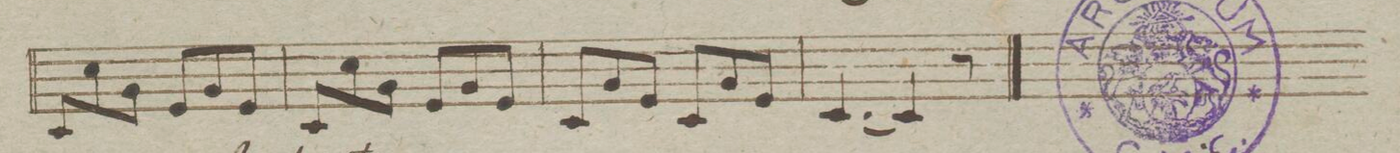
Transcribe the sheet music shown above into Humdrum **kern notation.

**kern
*I"Clarino Secondo in B.
*clefG2
*k[b-e-]
*met(c)
*M6/8
8B-/L
8b-\
8f\J
8d/L
8f/
8d/J
=222
8B-/L
8b-\
8f\J
8d/L
8f/
8d/J
=223
8B-/L
8f/
8d/J
8B-/L
8f/
8d/J
=224
[4.B-/
4B-/]
8r
==
*-
